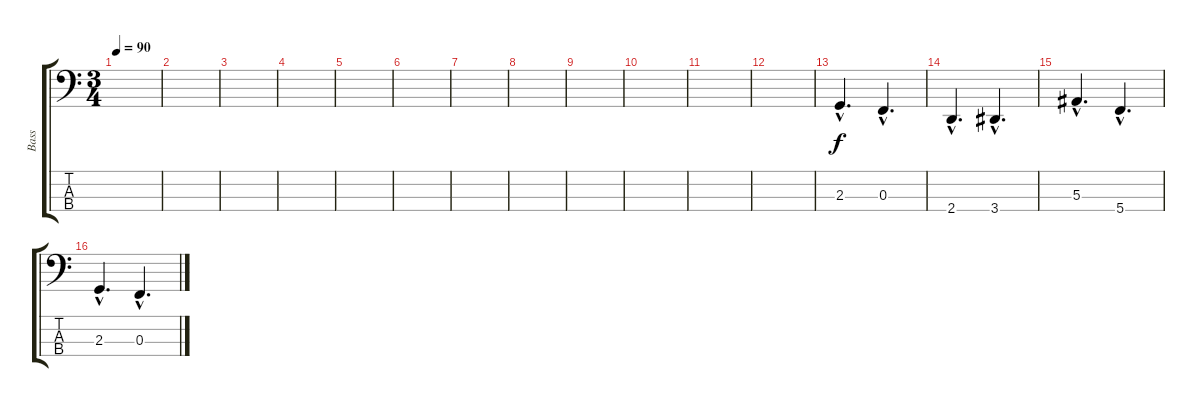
\track ("Bass" "Bass") {instrument electricbassfinger}
\staff {score tabs}
\tuning (Eb2 Bb1 F1 C1) {hide}
\ts (3 4)
\tempo 90
\clef f4
\ks c
|
|
|
|
|
|
|
|
|
|
|
|
2.3{hac}.4{d} 0.3{hac}.4{d} |
2.4{hac}.4{d} 3.4{hac}.4{d} |
5.3{hac}.4{d} 5.4{hac}.4{d} |
2.3{hac}.4{d} 0.3{hac}.4{d}
